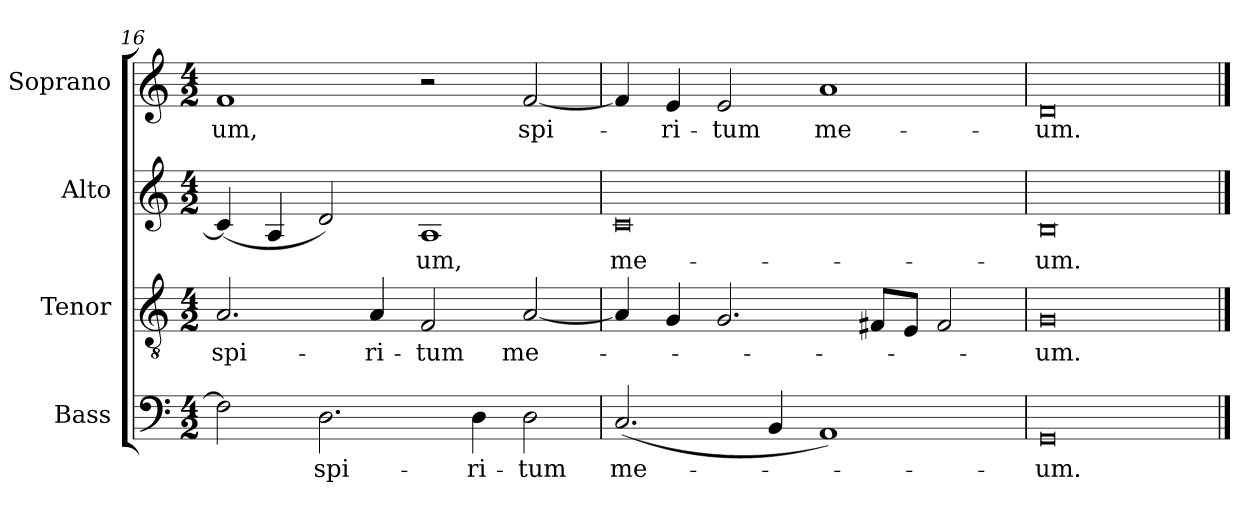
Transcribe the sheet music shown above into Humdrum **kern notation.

**kern	**text	**kern	**text	**kern	**text	**kern	**text
*part4	*part4	*part3	*part3	*part2	*part2	*part1	*part1
*staff4	*staff4	*staff3	*staff3	*staff2	*staff2	*staff1	*staff1
*I"Bass	*	*I"Tenor	*	*I"Alto	*	*I"Soprano	*
*I'B.	*	*I'T.	*	*I'A.	*	*I'S.	*
*clefF4	*	*clefGv2	*	*clefG2	*	*clefG2	*
*	*	*ITrd7c12	*	*	*	*	*
*k[]	*	*k[]	*	*k[]	*	*k[]	*
*C:	*	*C:	*	*C:	*	*C:	*
*M4/2	*	*M4/2	*	*M4/2	*	*M4/2	*
=16	=16	=16	=16	=16	=16	=16	=16
!	!	!	!LO:LY:b:color=#000000	!	!	!	!
!	!	!	!	!	!	!	!LO:LY:b:color=#000000
2Fi\]	.	2.AAi/	spi-	(4ci/]	.	1fi	-um,
.	.	.	.	4Ai/	.	.	.
!	!LO:LY:b:color=#000000	!	!	!	!	!	!
2.Di\	spi-	.	.	2di/)	.	.	.
!	!	!	!LO:LY:b:color=#000000	!	!	!	!
.	.	4AAi/	-ri-	.	.	.	.
!	!	!	!LO:LY:b:color=#000000	!	!	!	!
!	!	!	!	!	!LO:LY:b:color=#000000	!	!
.	.	2FFi/	-tum	1Ai	-um,	2r	.
!	!LO:LY:b:color=#000000	!	!	!	!	!	!
4Di\	-ri-	.	.	.	.	.	.
!	!LO:LY:b:color=#000000	!	!	!	!	!	!
!	!	!	!LO:LY:b:color=#000000	!	!	!	!
!	!	!	!	!	!	!	!LO:LY:b:color=#000000
2Di\	-tum	[2AAi/	me-	.	.	[2fi/	spi-
=17	=17	=17	=17	=17	=17	=17	=17
!	!LO:LY:b:color=#000000	!	!	!	!	!	!
!	!	!	!	!	!LO:LY:b:color=#000000	!	!
(2.Ci/	me-	4AAi/]	.	0ci	me-	4fi/]	.
!	!	!	!	!	!	!	!LO:LY:b:color=#000000
.	.	4GGi/	.	.	.	4ei/	-ri-
!	!	!	!	!	!	!	!LO:LY:b:color=#000000
.	.	2.GGi/	.	.	.	2ei/	-tum
4BBi/	.	.	.	.	.	.	.
!	!	!	!	!	!	!	!LO:LY:b:color=#000000
1AAi)	.	.	.	.	.	1ai	me-
.	.	8FF#Xi/L	.	.	.	.	.
.	.	8EEi/J	.	.	.	.	.
.	.	2FF#i/	.	.	.	.	.
=18	=18	=18	=18	=18	=18	=18	=18
!	!LO:LY:b:color=#000000	!	!	!	!	!	!
!	!	!	!LO:LY:b:color=#000000	!	!	!	!
!	!	!	!	!	!LO:LY:b:color=#000000	!	!
!	!	!	!	!	!	!	!LO:LY:b:color=#000000
0GGi	-um.	0GGi	-um.	0Bi	-um.	0di	-um.
==	==	==	==	==	==	==	==
*-	*-	*-	*-	*-	*-	*-	*-
